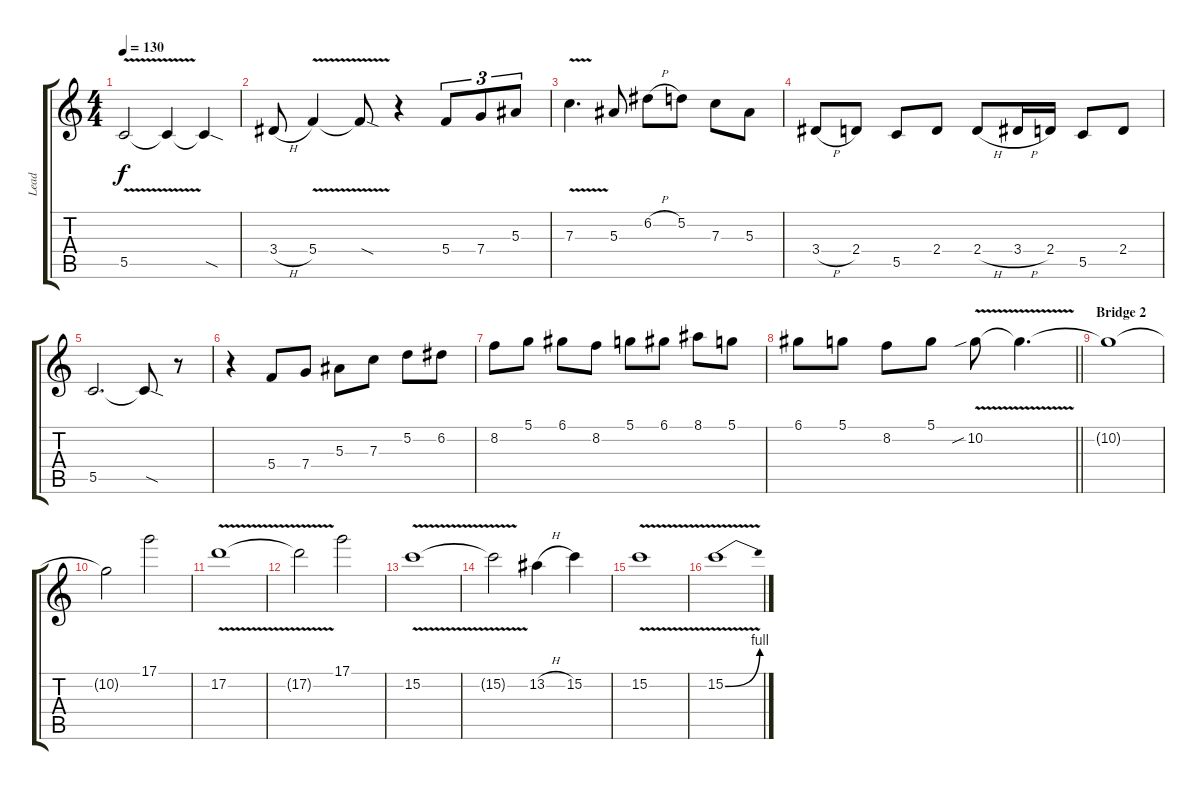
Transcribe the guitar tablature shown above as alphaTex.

\track ("Lead" "Lead") {instrument distortionguitar}
\staff {score tabs}
\tuning (D4 A3 F3 C3 G2 C2) {hide}
\ts (4 4)
\tempo 130
\clef g2
\ks c
5.5{v}.2{dy f} 5.5{t}.4 5.5{sod t}.4 |
3.4{h}.8 5.4{v}.4 5.4{sod t}.8 r.4 5.4.8{tu (3 2)} 7.4.8{tu (3 2)} 5.3.8{tu (3 2)} |
7.3{v}.4{d} 5.3.8 6.2{h}.8 5.2.8 7.3.8 5.3.8 |
3.4{h}.8 2.4.8 5.5.8 2.4.8 2.4{h}.8 3.4{h}.16 2.4.16 5.5.8 2.4.8 |
5.5.2{d} 5.5{sod t}.8 r.8 |
r.4 5.4.8 7.4.8 5.3.8 7.3.8 5.2.8 6.2.8 |
8.2.8 5.1.8 6.1.8 8.2.8 5.1.8 6.1.8 8.1.8 5.1.8 |
\barLineRight lightlight
6.1.8 5.1.8 8.2.8 5.1.8 10.2{v sib}.8 10.2{t}.4{d} |
\section ("" "Bridge 2")
10.2{t}.1{volume 13 instrument distortionguitar} |
10.2{t}.2 17.1.2 |
17.2{v}.1 |
17.2{t}.2 17.1.2 |
15.2{v}.1 |
15.2{t}.2 13.2{h}.4 15.2.4 |
15.2{v}.1 |
15.2{be (bend 0 0 60 4) v}.1
